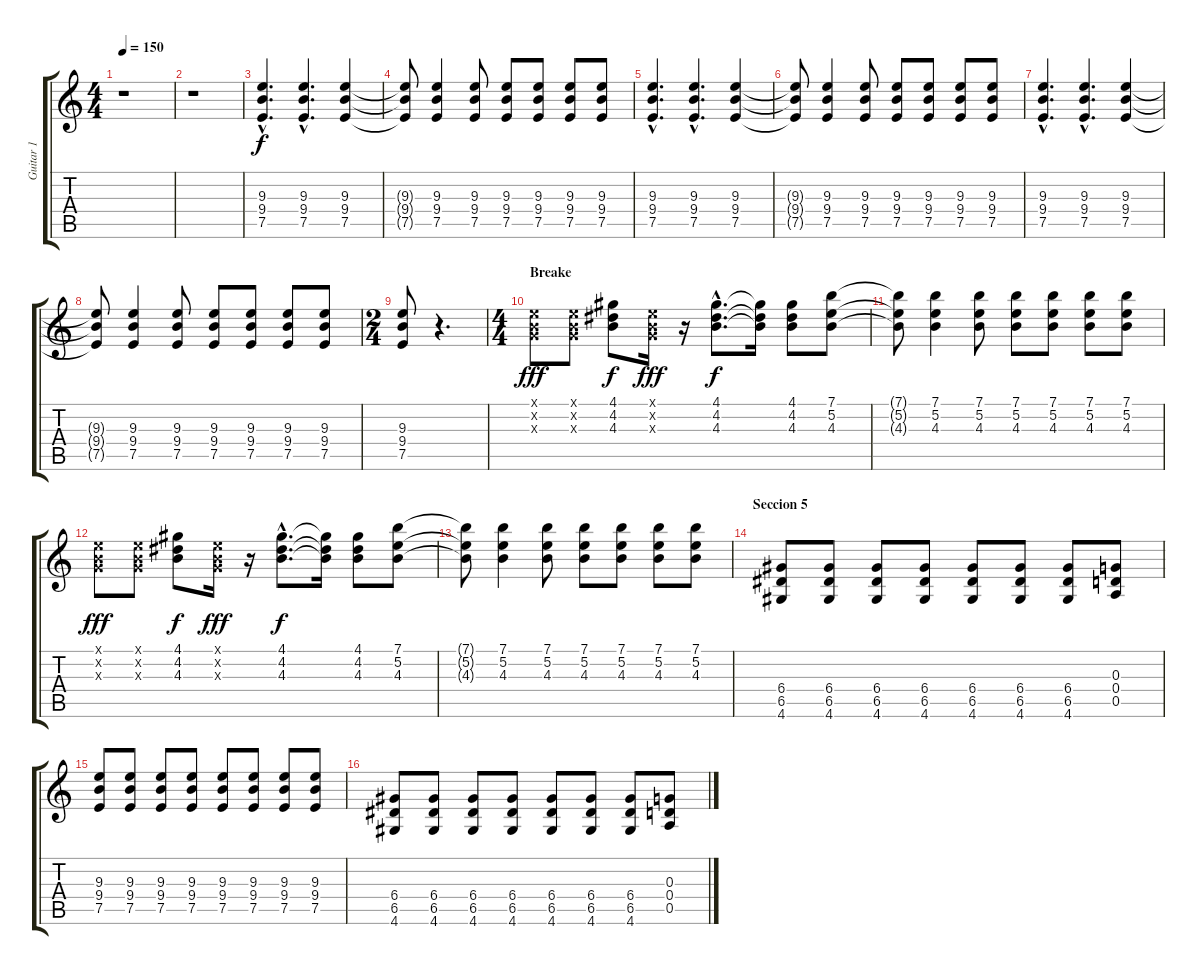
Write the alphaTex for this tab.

\track ("Guitar 1" "Guitar 1") {instrument distortionguitar}
\staff {score tabs}
\tuning (E4 B3 G3 D3 A2 E2) {hide}
\ts (4 4)
\tempo 150
\clef g2
\ks c
r.1{dy f} |
r.1 |
(9.3{hac} 9.4{hac} 7.5{hac}).4{d volume 9 instrument overdrivenguitar} (9.3{hac} 9.4{hac} 7.5{hac}).4{d} (9.3 9.4 7.5).4 |
(9.3{t} 9.4{t} 7.5{t}).8 (9.3 9.4 7.5).4 (9.3 9.4 7.5).8 (9.3 9.4 7.5).8 (9.3 9.4 7.5).8 (9.3 9.4 7.5).8 (9.3 9.4 7.5).8 |
(9.3{hac} 9.4{hac} 7.5{hac}).4{d} (9.3{hac} 9.4{hac} 7.5{hac}).4{d} (9.3 9.4 7.5).4 |
(9.3{t} 9.4{t} 7.5{t}).8 (9.3 9.4 7.5).4 (9.3 9.4 7.5).8 (9.3 9.4 7.5).8 (9.3 9.4 7.5).8 (9.3 9.4 7.5).8 (9.3 9.4 7.5).8 |
(9.3{hac} 9.4{hac} 7.5{hac}).4{d} (9.3{hac} 9.4{hac} 7.5{hac}).4{d} (9.3 9.4 7.5).4 |
(9.3{t} 9.4{t} 7.5{t}).8 (9.3 9.4 7.5).4 (9.3 9.4 7.5).8 (9.3 9.4 7.5).8 (9.3 9.4 7.5).8 (9.3 9.4 7.5).8 (9.3 9.4 7.5).8 |
\ts (2 4)
(9.3 9.4 7.5).8{volume 12} r.4{d} |
\ts (4 4)
\section ("" "Breake")
(0.1{x} 0.2{x} 0.3{x}).8{dy fff volume 12 instrument distortionguitar} (0.1{x} 0.2{x} 0.3{x}).8 (4.1 4.2 4.3).8{dy f} (0.1{x} 0.2{x} 0.3{x}).16{dy fff} r.16 (4.1{hac} 4.2{hac} 4.3{hac}).8{d dy f} (4.1{t} 4.2{t} 4.3{t}).16 (4.1 4.2 4.3).8 (7.1 5.2 4.3).8 |
(7.1{t} 5.2{t} 4.3{t}).8 (7.1 5.2 4.3).4 (7.1 5.2 4.3).8 (7.1 5.2 4.3).8 (7.1 5.2 4.3).8 (7.1 5.2 4.3).8 (7.1 5.2 4.3).8 |
(0.1{x} 0.2{x} 0.3{x}).8{dy fff} (0.1{x} 0.2{x} 0.3{x}).8 (4.1 4.2 4.3).8{dy f} (0.1{x} 0.2{x} 0.3{x}).16{dy fff} r.16 (4.1{hac} 4.2{hac} 4.3{hac}).8{d dy f} (4.1{t} 4.2{t} 4.3{t}).16 (4.1 4.2 4.3).8 (7.1 5.2 4.3).8 |
(7.1{t} 5.2{t} 4.3{t}).8 (7.1 5.2 4.3).4 (7.1 5.2 4.3).8 (7.1 5.2 4.3).8 (7.1 5.2 4.3).8 (7.1 5.2 4.3).8 (7.1 5.2 4.3).8 |
\section ("" "Seccion 5")
(6.4 6.5 4.6).8{instrument overdrivenguitar} (6.4 6.5 4.6).8 (6.4 6.5 4.6).8 (6.4 6.5 4.6).8 (6.4 6.5 4.6).8 (6.4 6.5 4.6).8 (6.4 6.5 4.6).8 (0.3 0.4 0.5).8 |
(9.3 9.4 7.5).8 (9.3 9.4 7.5).8 (9.3 9.4 7.5).8 (9.3 9.4 7.5).8 (9.3 9.4 7.5).8 (9.3 9.4 7.5).8 (9.3 9.4 7.5).8 (9.3 9.4 7.5).8 |
(6.4 6.5 4.6).8 (6.4 6.5 4.6).8 (6.4 6.5 4.6).8 (6.4 6.5 4.6).8 (6.4 6.5 4.6).8 (6.4 6.5 4.6).8 (6.4 6.5 4.6).8 (0.3 0.4 0.5).8
